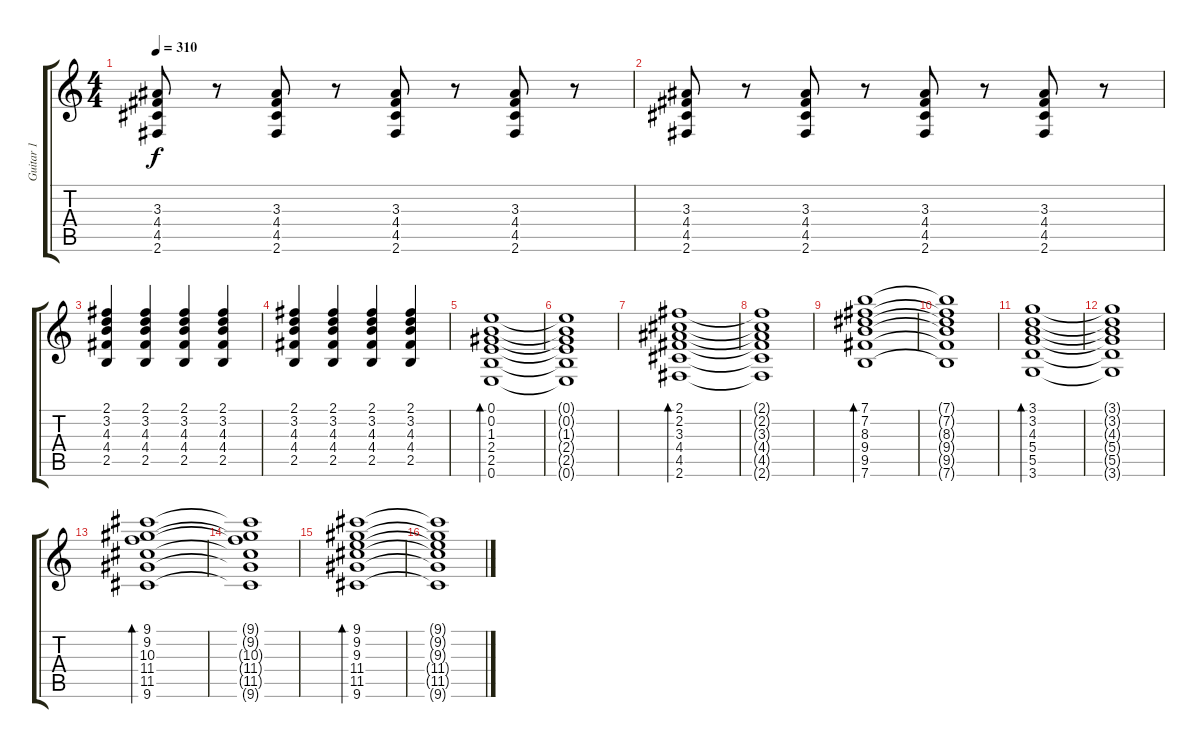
\track ("Guitar 1" "Guitar 1") {instrument electricguitarjazz}
\staff {score tabs}
\tuning (E4 B3 G3 D3 A2 E2) {hide}
\ts (4 4)
\tempo 310
\clef g2
\ks c
(3.3 4.4 4.5 2.6).8{dy f} r.8 (3.3 4.4 4.5 2.6).8 r.8 (3.3 4.4 4.5 2.6).8 r.8 (3.3 4.4 4.5 2.6).8 r.8 |
(3.3 4.4 4.5 2.6).8 r.8 (3.3 4.4 4.5 2.6).8 r.8 (3.3 4.4 4.5 2.6).8 r.8 (3.3 4.4 4.5 2.6).8 r.8 |
(2.1 3.2 4.3 4.4 2.5).4 (2.1 3.2 4.3 4.4 2.5).4 (2.1 3.2 4.3 4.4 2.5).4 (2.1 3.2 4.3 4.4 2.5).4 |
(2.1 3.2 4.3 4.4 2.5).4 (2.1 3.2 4.3 4.4 2.5).4 (2.1 3.2 4.3 4.4 2.5).4 (2.1 3.2 4.3 4.4 2.5).4 |
(0.1 0.2 1.3 2.4 2.5 0.6).1{bd 60} |
(0.1{t} 0.2{t} 1.3{t} 2.4{t} 2.5{t} 0.6{t}).1 |
(2.1 2.2 3.3 4.4 4.5 2.6).1{bd 60} |
(2.1{t} 2.2{t} 3.3{t} 4.4{t} 4.5{t} 2.6{t}).1 |
(7.1 7.2 8.3 9.4 9.5 7.6).1{bd 60} |
(7.1{t} 7.2{t} 8.3{t} 9.4{t} 9.5{t} 7.6{t}).1 |
(3.1 3.2 4.3 5.4 5.5 3.6).1{bd 60} |
(3.1{t} 3.2{t} 4.3{t} 5.4{t} 5.5{t} 3.6{t}).1 |
(9.1 9.2 10.3 11.4 11.5 9.6).1{bd 60} |
(9.1{t} 9.2{t} 10.3{t} 11.4{t} 11.5{t} 9.6{t}).1 |
(9.1 9.2 9.3 11.4 11.5 9.6).1{bd 60} |
(9.1{t} 9.2{t} 9.3{t} 11.4{t} 11.5{t} 9.6{t}).1
